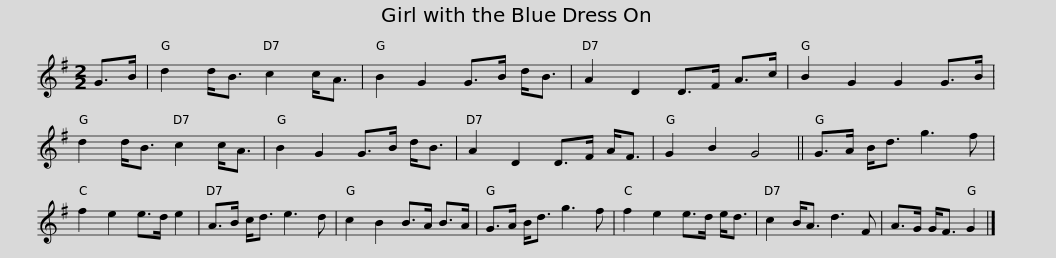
X:1
L:1/8
M:2/2
I:linebreak $
K:G
V:1 treble
V:1
 G>B | d2 d<B c2 c<A | B2 G2 G>B d<B | A2 D2 D>F A>c | B2 G2 G2 G>B | %5
 d2 d<B c2 c<A | B2 G2 G>B d<B |$ A2 D2 D>F A<F | G2 B2 G4 || G>A B<d g3 f | %10
 f2 e2 e>d e2 | A>B c<d e3 d | c2 B2 B>A B>A |$ G>A B<d g3 f | f2 e2 e>d e<d | %15
 c2 B<A d3 F | A>G G<F G2 |] %17
